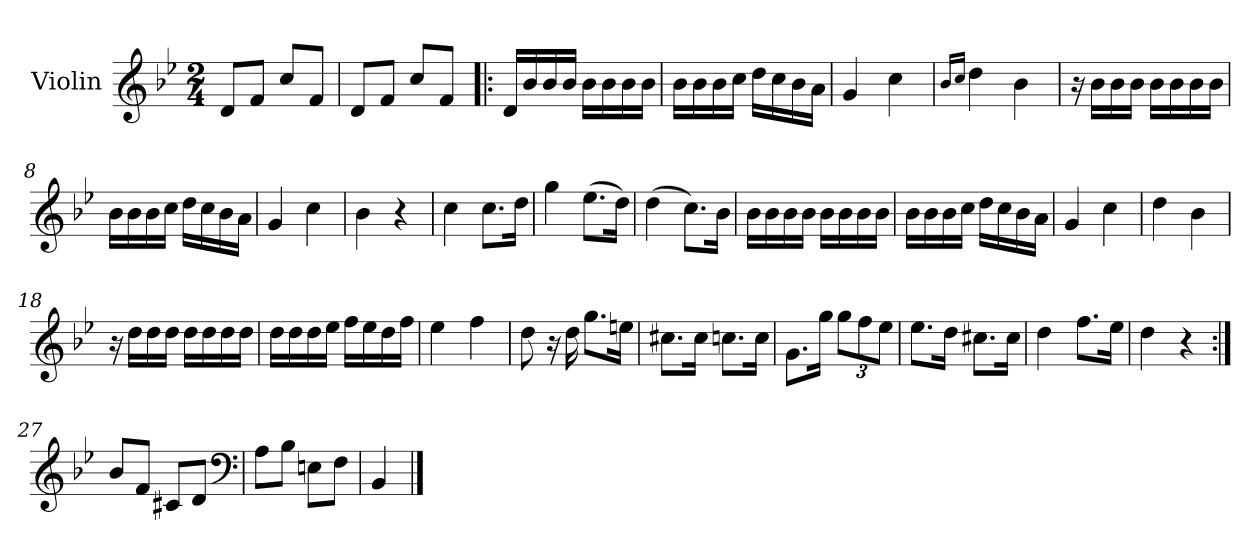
**kern
*part1
*staff1
*I"Violin
*I'Vln.
*clefG2
*k[b-e-]
*M2/4
=1
8d/L
8f/J
8cc/L
8f/J
=2
8d/L
8f/J
8cc/L
8f/J
=3!|:
16d/LL
16b-/
16b-/
16b-/JJ
16b-\LL
16b-\
16b-\
16b-\JJ
=4
16b-\LL
16b-\
16b-\
16cc\JJ
16dd\LL
16cc\
16b-\
16a\JJ
=5
4g/
4cc\
=6
16qqb-/LL
16qqcc/JJ
4dd\
4b-\
!!LO:LB:g=z
=7
16r
16b-\LL
16b-\
16b-\JJ
16b-\LL
16b-\
16b-\
16b-\JJ
=8
16b-\LL
16b-\
16b-\
16cc\JJ
16dd\LL
16cc\
16b-\
16a\JJ
=9
4g/
4cc\
=10
4b-\
4r
=11
4cc\
8.cc\L
16dd\Jk
=12
4gg\
(>8.ee-\L
16dd\Jk)
=13
(>4dd\
8.cc\L)
16b-\Jk
!!LO:LB:g=z
=14
16b-\LL
16b-\
16b-\
16b-\JJ
16b-\LL
16b-\
16b-\
16b-\JJ
=15
16b-\LL
16b-\
16b-\
16cc\JJ
16dd\LL
16cc\
16b-\
16a\JJ
=16
4g/
4cc\
=17
4dd\
4b-\
=18
16r
16dd\LL
16dd\
16dd\JJ
16dd\LL
16dd\
16dd\
16dd\JJ
=19
16dd\LL
16dd\
16dd\
16ee-\JJ
16ff\LL
16ee-\
16dd\
16ff\JJ
=20
4ee-\
4ff\
!!LO:LB:g=z
=21
8dd\
16r
16dd\
8.gg\L
16een\Jk
=22
8.cc#X\L
16cc#\Jk
8.ccn\L
16cc\Jk
=23
8.g\L
16gg\Jk
*Xbrackettup
12gg\L
12ff\
12ee-\J
=24
8.ee-\L
16dd\Jk
8.cc#X\L
16cc#\Jk
=25
4dd\
8.ff\L
16ee-\Jk
=26
4dd\
4r
=27:|!
8b-/L
8f/J
8c#X/L
8d/J
*clefF4
!!LO:LB:g=z
=28
8A\L
8B-\J
8En\L
8F\J
=29
4BB-/
==
*-
